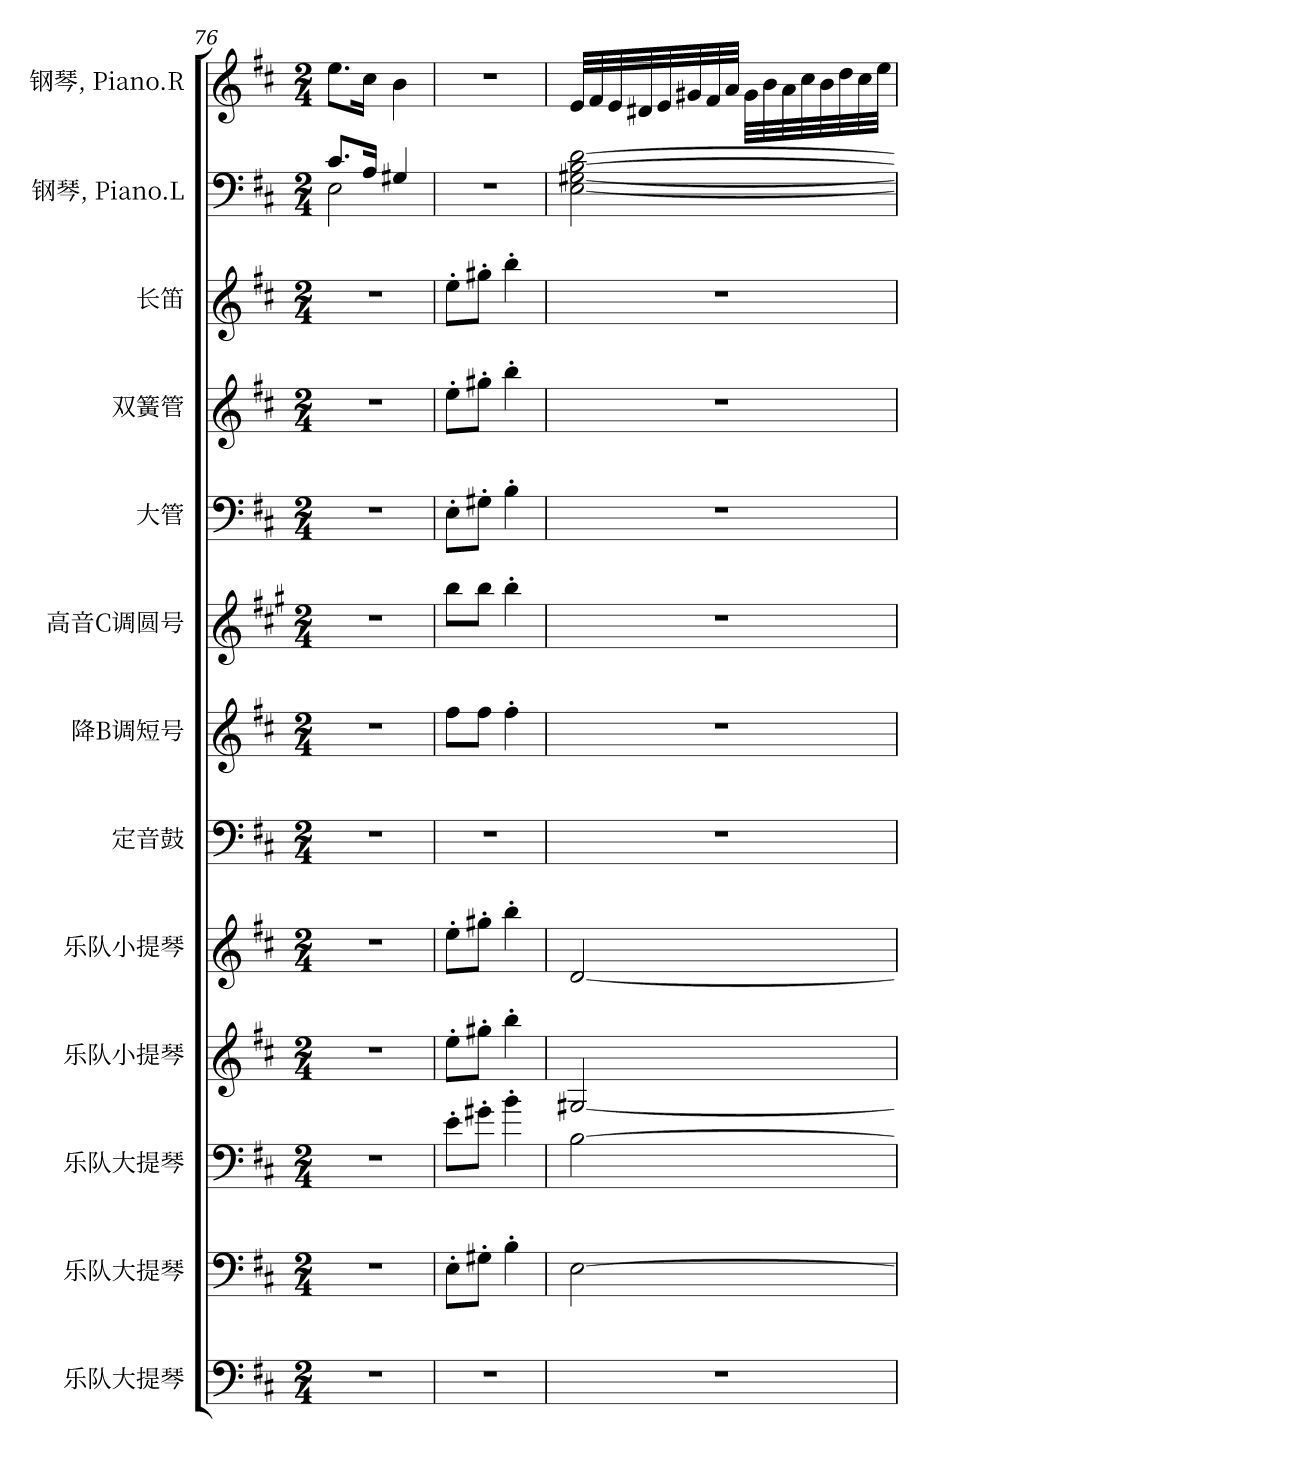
**kern	**kern	**kern	**kern	**kern	**kern	**kern	**kern	**kern	**kern	**kern	**kern	**kern
*part13	*part12	*part11	*part10	*part9	*part8	*part7	*part6	*part5	*part4	*part3	*part2	*part1
*staff13	*staff12	*staff11	*staff10	*staff9	*staff8	*staff7	*staff6	*staff5	*staff4	*staff3	*staff2	*staff1
*I"乐队大提琴	*I"乐队大提琴	*I"乐队大提琴	*I"乐队小提琴	*I"乐队小提琴	*I"定音鼓	*I"降B调短号	*I"高音C调圆号	*I"大管	*I"双簧管	*I"长笛	*I"钢琴, Piano.L	*I"钢琴, Piano.R
*	*	*	*	*	*	*	*	*	*	*	*I'Pno.	*I'Pno.
*clefF4	*clefF4	*clefF4	*clefG2	*clefG2	*clefF4	*clefG2	*clefG2	*clefF4	*clefG2	*clefG2	*clefF4	*clefG2
*	*	*	*	*	*	*ITrd1c2	*ITrd4c7	*	*	*	*	*
*k[f#c#]	*k[f#c#]	*k[f#c#]	*k[f#c#]	*k[f#c#]	*k[f#c#]	*k[]	*k[f#c#]	*k[f#c#]	*k[f#c#]	*k[f#c#]	*k[f#c#]	*k[f#c#]
*M2/4	*M2/4	*M2/4	*M2/4	*M2/4	*M2/4	*M2/4	*M2/4	*M2/4	*M2/4	*M2/4	*M2/4	*M2/4
=76	=76	=76	=76	=76	=76	=76	=76	=76	=76	=76	=76	=76
*	*	*	*	*	*	*	*	*	*	*	*^	*
2r	2r	2r	2r	2r	2r	2r	2r	2r	2r	2r	8.c#/L	2E\	8.ee\L
.	.	.	.	.	.	.	.	.	.	.	16A/Jk	.	16cc#\Jk
.	.	.	.	.	.	.	.	.	.	.	4G#X/	.	4b\
*	*	*	*	*	*	*	*	*	*	*	*v	*v	*
=77	=77	=77	=77	=77	=77	=77	=77	=77	=77	=77	=77	=77
2r	8E'\L	8e'\L	8ee'\L	8ee'\L	2r	8ee\L	8ee\L	8E'\L	8ee'\L	8ee'\L	2r	2r
.	8G#X'\J	8g#X'\J	8gg#X'\J	8gg#X'\J	.	8ee\J	8ee\J	8G#X'\J	8gg#X'\J	8gg#X'\J	.	.
.	4B'\	4b'\	4bb'\	4bb'\	.	4ee'\	4ee'\	4B'\	4bb'\	4bb'\	.	.
=78	=78	=78	=78	=78	=78	=78	=78	=78	=78	=78	=78	=78
2r	[2E\	[2B\	[2G#X/	[2d/	2r	2r	2r	2r	2r	2r	[2E\ [2G#X\ [2B\ [2d\	32e/LLL
.	.	.	.	.	.	.	.	.	.	.	.	32f#/
.	.	.	.	.	.	.	.	.	.	.	.	32e/
.	.	.	.	.	.	.	.	.	.	.	.	32d#X/
.	.	.	.	.	.	.	.	.	.	.	.	32e/
.	.	.	.	.	.	.	.	.	.	.	.	32g#X/
.	.	.	.	.	.	.	.	.	.	.	.	32f#/
.	.	.	.	.	.	.	.	.	.	.	.	32a/JJJ
.	.	.	.	.	.	.	.	.	.	.	.	32g#\LLL
.	.	.	.	.	.	.	.	.	.	.	.	32b\
.	.	.	.	.	.	.	.	.	.	.	.	32a\
.	.	.	.	.	.	.	.	.	.	.	.	32cc#\
.	.	.	.	.	.	.	.	.	.	.	.	32b\
.	.	.	.	.	.	.	.	.	.	.	.	32dd\
.	.	.	.	.	.	.	.	.	.	.	.	32cc#\
.	.	.	.	.	.	.	.	.	.	.	.	32ee\JJJ
=	=	=	=	=	=	=	=	=	=	=	=	=
*-	*-	*-	*-	*-	*-	*-	*-	*-	*-	*-	*-	*-
